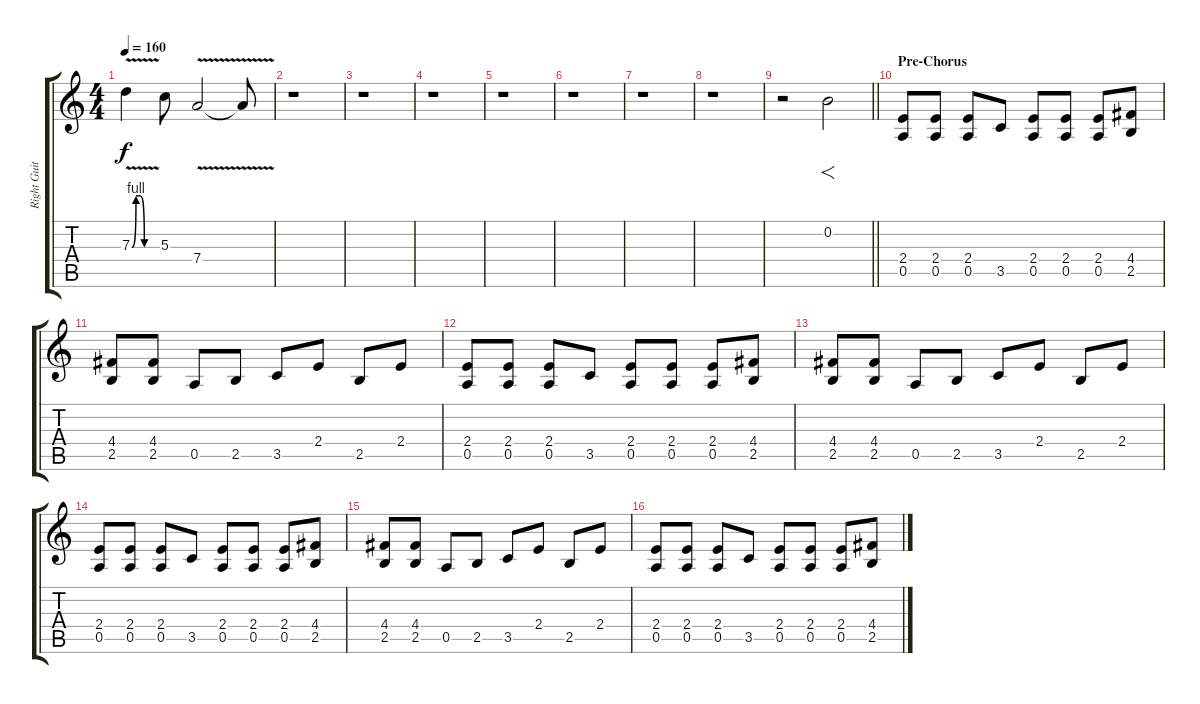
\track ("Right Guitar" "Right Guit") {instrument distortionguitar}
\staff {score tabs}
\tuning (E4 B3 G3 D3 A2 E2) {hide}
\ts (4 4)
\tempo 160
\clef g2
\ks c
7.3{be (custom 0 0 10 4 20 4 30 0 60 0) v}.4{dy f} 5.3.8 7.4{v}.2 7.4{t}.8 |
r.1 |
r.1 |
r.1 |
r.1 |
r.1 |
r.1 |
r.1 |
\barLineRight lightlight
r.2 0.2.2{f} |
\section ("" "Pre-Chorus")
(2.4 0.5).8 (2.4 0.5).8 (2.4 0.5).8 3.5.8 (2.4 0.5).8 (2.4 0.5).8 (2.4 0.5).8 (4.4 2.5).8 |
(4.4 2.5).8 (4.4 2.5).8 0.5.8 2.5.8 3.5.8 2.4.8 2.5.8 2.4.8 |
(2.4 0.5).8 (2.4 0.5).8 (2.4 0.5).8 3.5.8 (2.4 0.5).8 (2.4 0.5).8 (2.4 0.5).8 (4.4 2.5).8 |
(4.4 2.5).8 (4.4 2.5).8 0.5.8 2.5.8 3.5.8 2.4.8 2.5.8 2.4.8 |
(2.4 0.5).8 (2.4 0.5).8 (2.4 0.5).8 3.5.8 (2.4 0.5).8 (2.4 0.5).8 (2.4 0.5).8 (4.4 2.5).8 |
(4.4 2.5).8 (4.4 2.5).8 0.5.8 2.5.8 3.5.8 2.4.8 2.5.8 2.4.8 |
(2.4 0.5).8 (2.4 0.5).8 (2.4 0.5).8 3.5.8 (2.4 0.5).8 (2.4 0.5).8 (2.4 0.5).8 (4.4 2.5).8
